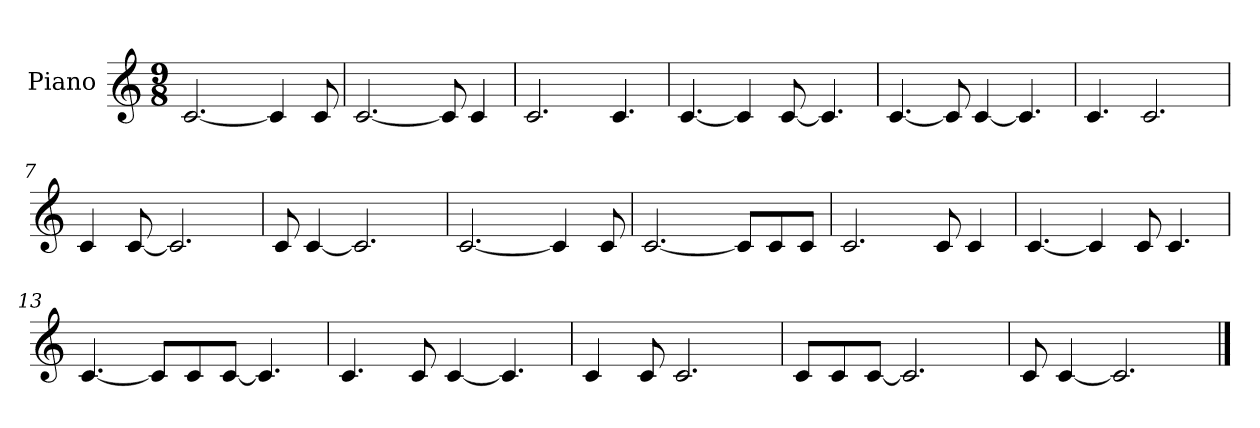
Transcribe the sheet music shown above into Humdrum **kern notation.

**kern
*part1
*staff1
*I"Piano
*I'Pno.
*clefG2
*k[]
*M9/8
*MM90
=1
[2.c/
4c/]
8c/
=2
[2.c/
8c/]
4c/
=3
2.c/
4.c/
=4
[4.c/
4c/]
[8c/
4.c/]
=5
[4.c/
8c/]
[4c/
4.c/]
=6
4.c/
2.c/
=7
4c/
[8c/
2.c/]
=8
8c/
[4c/
2.c/]
=9
[2.c/
4c/]
8c/
=10
[2.c/
8c/L]
8c/
8c/J
=11
2.c/
8c/
4c/
=12
[4.c/
4c/]
8c/
4.c/
=13
[4.c/
8c/L]
8c/
[8c/J
4.c/]
=14
4.c/
8c/
[4c/
4.c/]
=15
4c/
8c/
2.c/
=16
8c/L
8c/
[8c/J
2.c/]
=17
8c/
[4c/
2.c/]
==
*-
